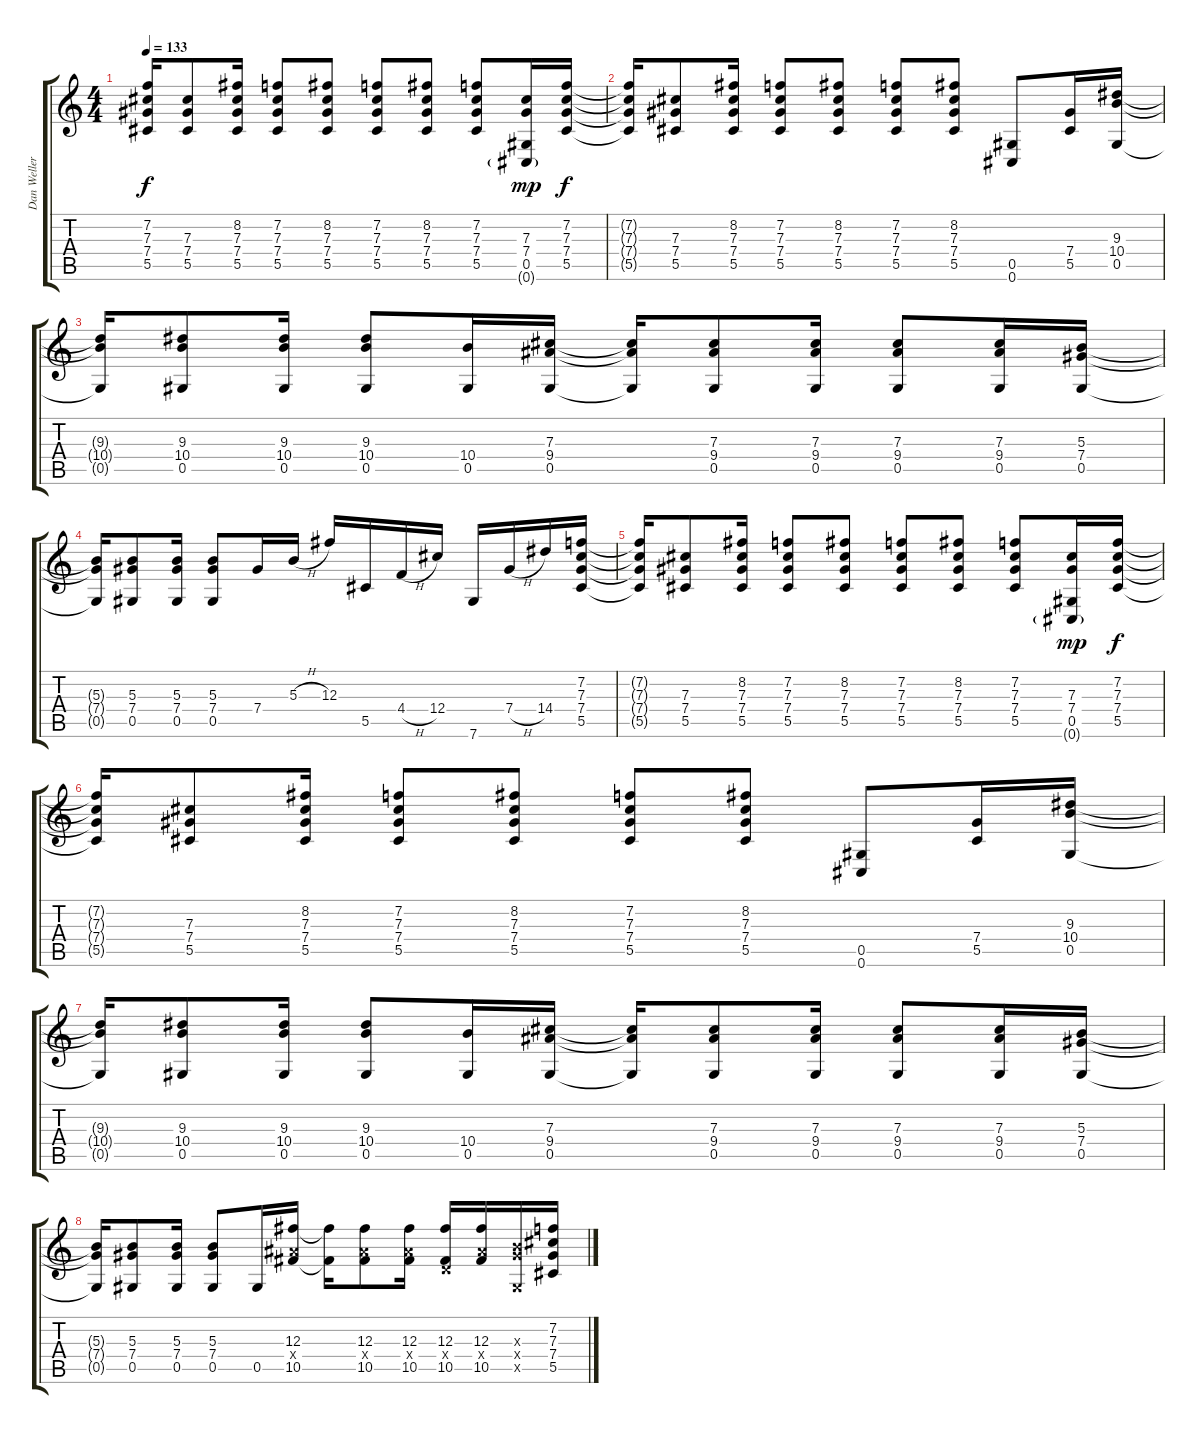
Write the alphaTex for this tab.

\track ("Dan Weller" "Dan Weller") {instrument distortionguitar}
\staff {score tabs}
\tuning (Eb4 Bb3 Gb3 Db3 Ab2 Db2) {hide}
\ts (4 4)
\tempo 133
\clef g2
\ks c
(7.2{t} 7.3{t} 7.4{t} 5.5{t}).16{dy f} (7.3 7.4 5.5).8 (8.2 7.3 7.4 5.5).16 (7.2 7.3 7.4 5.5).8 (8.2 7.3 7.4 5.5).8 (7.2 7.3 7.4 5.5).8 (8.2 7.3 7.4 5.5).8 (7.2 7.3 7.4 5.5).8 (7.3 7.4 0.5 0.6{g}).16{dy mp} (7.2 7.3 7.4 5.5).16{dy f} |
(7.2{t} 7.3{t} 7.4{t} 5.5{t}).16 (7.3 7.4 5.5).8 (8.2 7.3 7.4 5.5).16 (7.2 7.3 7.4 5.5).8 (8.2 7.3 7.4 5.5).8 (7.2 7.3 7.4 5.5).8 (8.2 7.3 7.4 5.5).8 (0.5 0.6).8 (7.4 5.5).16 (9.3 10.4 0.5).16 |
(9.3{t} 10.4{t} 0.5{t}).16 (9.3 10.4 0.5).8 (9.3 10.4 0.5).16 (9.3 10.4 0.5).8 (10.4 0.5).16 (7.3 9.4 0.5).16 (7.3{t} 9.4{t} 0.5{t}).16 (7.3 9.4 0.5).8 (7.3 9.4 0.5).16 (7.3 9.4 0.5).8 (7.3 9.4 0.5).16 (5.3 7.4 0.5).16 |
(5.3{t} 7.4{t} 0.5{t}).16 (5.3 7.4 0.5).8 (5.3 7.4 0.5).16 (5.3 7.4 0.5).8 7.4.16 5.3{h}.16 12.3.16 5.5.16 4.4{h}.16 12.4.16 7.6.16 7.4{h}.16 14.4.16 (7.2 7.3 7.4 5.5).16 |
(7.2{t} 7.3{t} 7.4{t} 5.5{t}).16 (7.3 7.4 5.5).8 (8.2 7.3 7.4 5.5).16 (7.2 7.3 7.4 5.5).8 (8.2 7.3 7.4 5.5).8 (7.2 7.3 7.4 5.5).8 (8.2 7.3 7.4 5.5).8 (7.2 7.3 7.4 5.5).8 (7.3 7.4 0.5 0.6{g}).16{dy mp} (7.2 7.3 7.4 5.5).16{dy f} |
(7.2{t} 7.3{t} 7.4{t} 5.5{t}).16 (7.3 7.4 5.5).8 (8.2 7.3 7.4 5.5).16 (7.2 7.3 7.4 5.5).8 (8.2 7.3 7.4 5.5).8 (7.2 7.3 7.4 5.5).8 (8.2 7.3 7.4 5.5).8 (0.5 0.6).8 (7.4 5.5).16 (9.3 10.4 0.5).16 |
(9.3{t} 10.4{t} 0.5{t}).16 (9.3 10.4 0.5).8 (9.3 10.4 0.5).16 (9.3 10.4 0.5).8 (10.4 0.5).16 (7.3 9.4 0.5).16 (7.3{t} 9.4{t} 0.5{t}).16 (7.3 9.4 0.5).8 (7.3 9.4 0.5).16 (7.3 9.4 0.5).8 (7.3 9.4 0.5).16 (5.3 7.4 0.5).16 |
(5.3{t} 7.4{t} 0.5{t}).16 (5.3 7.4 0.5).8 (5.3 7.4 0.5).16 (5.3 7.4 0.5).8 0.5.16 (12.3 9.4{x} 10.5).16 (12.3{t} 10.5{t}).16 (12.3 9.4{x} 10.5).8 (12.3 9.4{x} 10.5).16 (12.3 1.4{x} 10.5).16 (12.3 9.4{x} 10.5).16 (5.3{x} 7.4{x} 0.5{x}).16 (7.2 7.3 7.4 5.5).16
